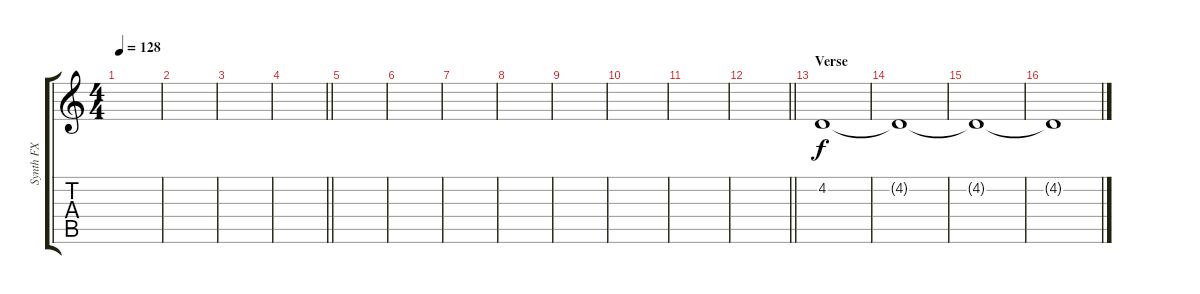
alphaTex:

\track ("Synth FX" "Synth FX") {instrument pad4choir}
\staff {score tabs}
\tuning (Eb4 Bb3 Gb3 Db3 Ab2 Db2) {hide}
\ts (4 4)
\tempo 128
\clef g2
\ks c
|
|
|
\barLineRight lightlight
|
\section ("" "")
|
|
|
|
|
|
|
\barLineRight lightlight
|
\section ("" "Verse")
4.2.1 |
4.2{t}.1 |
4.2{t}.1 |
4.2{t}.1
